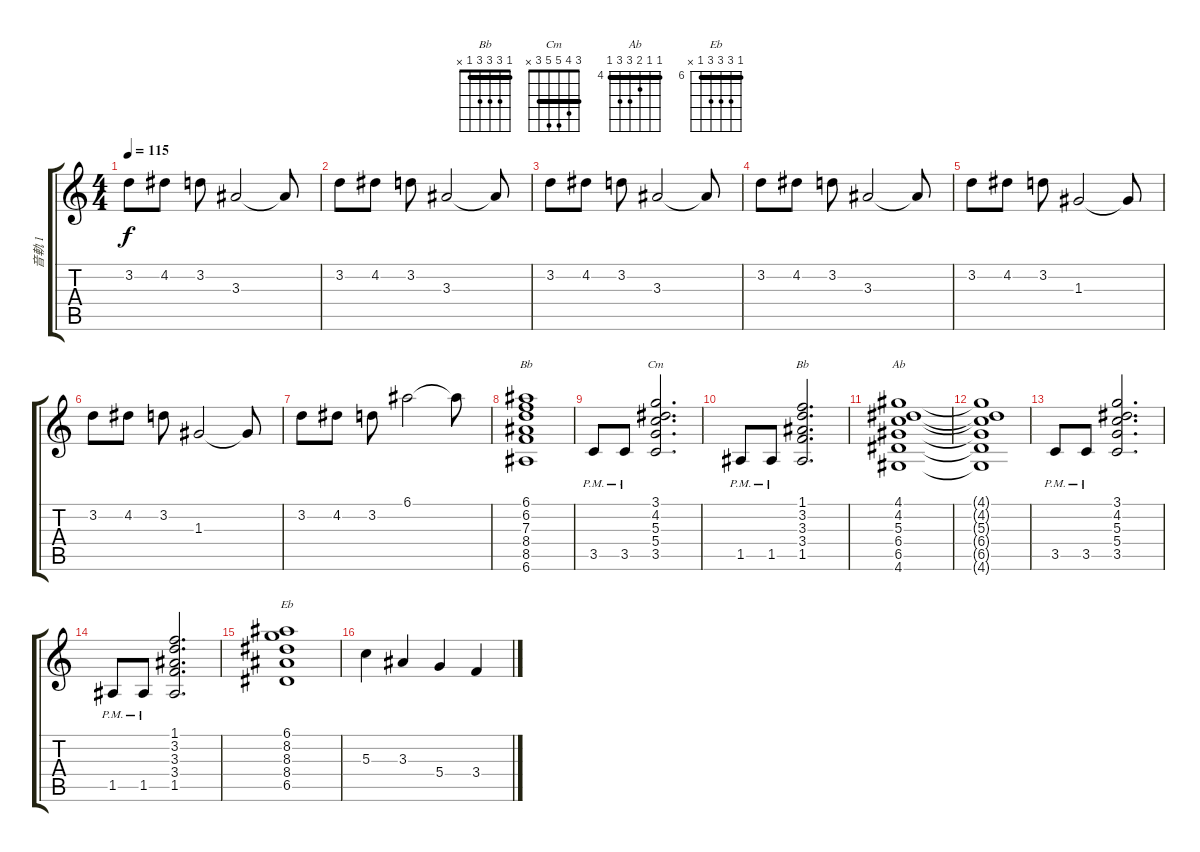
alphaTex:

\track ("音軌 1" "音軌 1") {instrument electricguitarclean}
\staff {score tabs}
\tuning (E4 B3 G3 D3 A2 E2) {hide}
\chord ("Bb" 6 6 7 8 8 6) {firstfret 6 barre 6}
\chord ("Cm" 3 4 5 5 3 x) {barre 3}
\chord ("Bb" 1 3 3 3 1 x) {barre 1}
\chord ("Ab" 4 4 5 6 6 4) {firstfret 4 barre 4}
\chord ("Eb" 6 8 8 8 6 x) {firstfret 6 barre 6}
\ts (4 4)
\tempo 115
\clef g2
\ks c
3.2.8{dy f instrument electricguitarclean} 4.2.8 3.2.8 3.3.2 3.3{t}.8 |
3.2.8 4.2.8 3.2.8 3.3.2 3.3{t}.8 |
3.2.8 4.2.8 3.2.8 3.3.2 3.3{t}.8 |
3.2.8 4.2.8 3.2.8 3.3.2 3.3{t}.8 |
3.2.8 4.2.8 3.2.8 1.3.2 1.3{t}.8 |
3.2.8 4.2.8 3.2.8 1.3.2 1.3{t}.8 |
3.2.8 4.2.8 3.2.8 6.1.2 6.1{t}.8 |
(6.1 6.2 7.3 8.4 8.5 6.6).1{ch "Bb"} |
3.5{pm}.8{instrument distortionguitar} 3.5{pm}.8 (3.1 4.2 5.3 5.4 3.5).2{d ch "Cm"} |
1.5{pm}.8 1.5{pm}.8 (1.1 3.2 3.3 3.4 1.5).2{d ch "Bb"} |
(4.1 4.2 5.3 6.4 6.5 4.6).1{ch "Ab"} |
(4.1{t} 4.2{t} 5.3{t} 6.4{t} 6.5{t} 4.6{t}).1 |
3.5{pm}.8 3.5{pm}.8 (3.1 4.2 5.3 5.4 3.5).2{d} |
1.5{pm}.8 1.5{pm}.8 (1.1 3.2 3.3 3.4 1.5).2{d} |
(6.1 8.2 8.3 8.4 6.5).1{ch "Eb"} |
5.3.4 3.3.4 5.4.4 3.4.4
